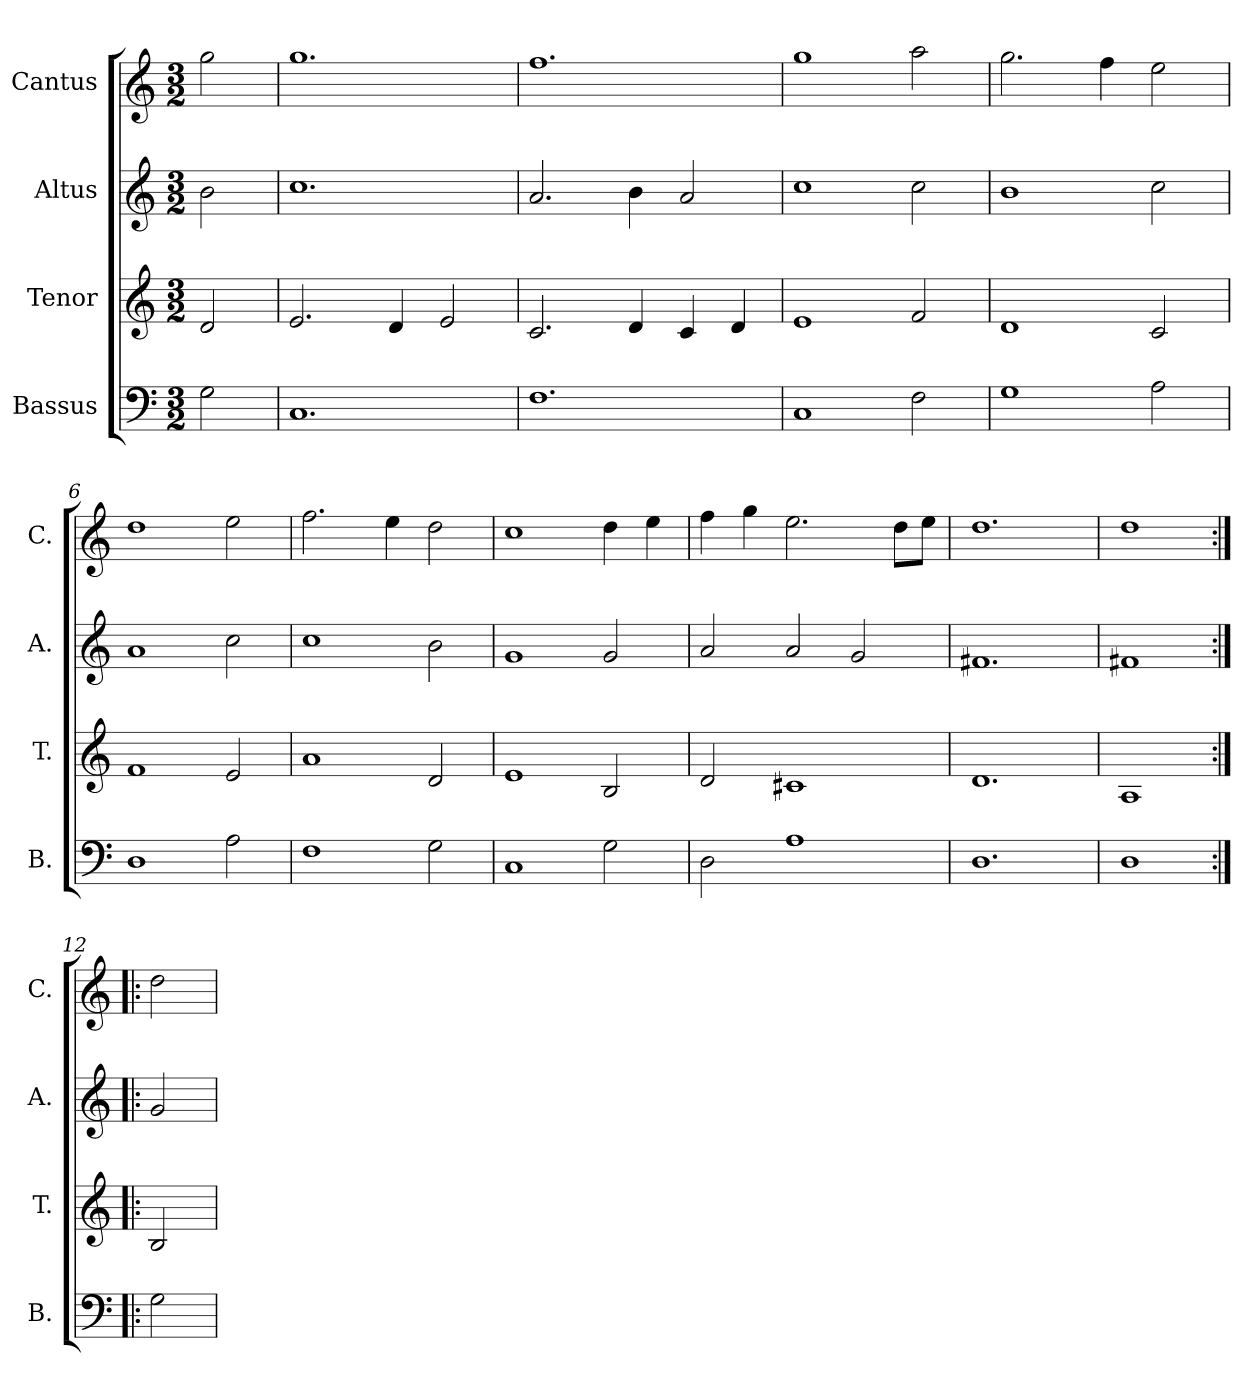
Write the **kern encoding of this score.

**kern	**kern	**kern	**kern
*part4	*part3	*part2	*part1
*staff4	*staff3	*staff2	*staff1
*I"Bassus	*I"Tenor	*I"Altus	*I"Cantus
*I'B.	*I'T.	*I'A.	*I'C.
*clefF4	*clefG2	*clefG2	*clefG2
*k[]	*k[]	*k[]	*k[]
*M3/2	*M3/2	*M3/2	*M3/2
=1	=1	=1	=1
2G\	2d/	2b\	2gg\
=2	=2	=2	=2
1.C	2.e/	1.cc	1.gg
.	4d/	.	.
.	2e/	.	.
=3	=3	=3	=3
1.F	2.c/	2.a/	1.ff
.	4d/	4b\	.
.	4c/	2a/	.
.	4d/	.	.
=4	=4	=4	=4
1C	1e	1cc	1gg
2F\	2f/	2cc\	2aa\
=5	=5	=5	=5
1G	1d	1b	2.gg\
.	.	.	4ff\
2A\	2c/	2cc\	2ee\
=6	=6	=6	=6
1D	1f	1a	1dd
2A\	2e/	2cc\	2ee\
=7	=7	=7	=7
1F	1a	1cc	2.ff\
.	.	.	4ee\
2G\	2d/	2b\	2dd\
=8	=8	=8	=8
1C	1e	1g	1cc
2G\	2B/	2g/	4dd\
.	.	.	4ee\
=9	=9	=9	=9
2D\	2d/	2a/	4ff\
.	.	.	4gg\
1A	1c#X	2a/	2.ee\
.	.	2g/	.
.	.	.	8dd\L
.	.	.	8ee\J
=10	=10	=10	=10
1.D	1.d	1.f#X	1.dd
=11	=11	=11	=11
1D	1A	1f#X	1dd
=12:|!|:	=12:|!|:	=12:|!|:	=12:|!|:
2G\	2B/	2g/	2dd\
=	=	=	=
*-	*-	*-	*-
